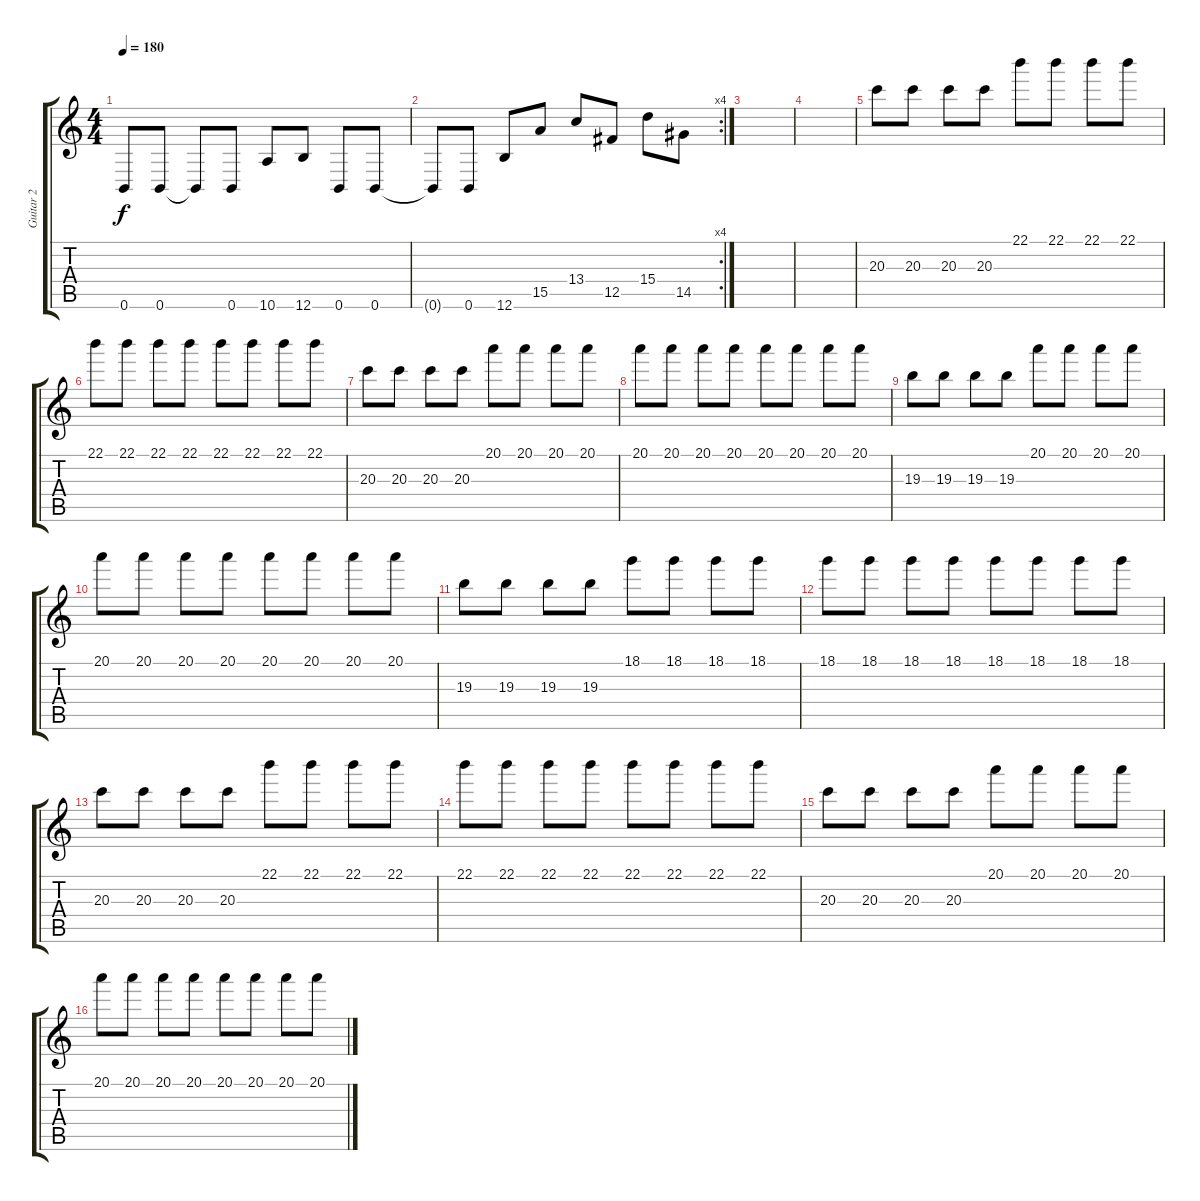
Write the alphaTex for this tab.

\track ("Guitar 2" "Guitar 2") {instrument overdrivenguitar}
\staff {score tabs}
\tuning (Db4 Ab3 E3 B2 Gb2 B1) {hide}
\ts (4 4)
\tempo 180
\clef g2
\ks c
0.6.8{dy f} 0.6.8 0.6{t}.8 0.6.8 10.6.8 12.6.8 0.6.8 0.6.8 |
\rc 4
0.6{t}.8 0.6.8 12.6.8 15.5.8 13.4.8 12.5.8 15.4.8 14.5.8 |
|
|
20.3.8 20.3.8 20.3.8 20.3.8 22.1.8 22.1.8 22.1.8 22.1.8 |
22.1.8 22.1.8 22.1.8 22.1.8 22.1.8 22.1.8 22.1.8 22.1.8 |
20.3.8 20.3.8 20.3.8 20.3.8 20.1.8 20.1.8 20.1.8 20.1.8 |
20.1.8 20.1.8 20.1.8 20.1.8 20.1.8 20.1.8 20.1.8 20.1.8 |
19.3.8 19.3.8 19.3.8 19.3.8 20.1.8 20.1.8 20.1.8 20.1.8 |
20.1.8 20.1.8 20.1.8 20.1.8 20.1.8 20.1.8 20.1.8 20.1.8 |
19.3.8 19.3.8 19.3.8 19.3.8 18.1.8 18.1.8 18.1.8 18.1.8 |
18.1.8 18.1.8 18.1.8 18.1.8 18.1.8 18.1.8 18.1.8 18.1.8 |
20.3.8 20.3.8 20.3.8 20.3.8 22.1.8 22.1.8 22.1.8 22.1.8 |
22.1.8 22.1.8 22.1.8 22.1.8 22.1.8 22.1.8 22.1.8 22.1.8 |
20.3.8 20.3.8 20.3.8 20.3.8 20.1.8 20.1.8 20.1.8 20.1.8 |
20.1.8 20.1.8 20.1.8 20.1.8 20.1.8 20.1.8 20.1.8 20.1.8
